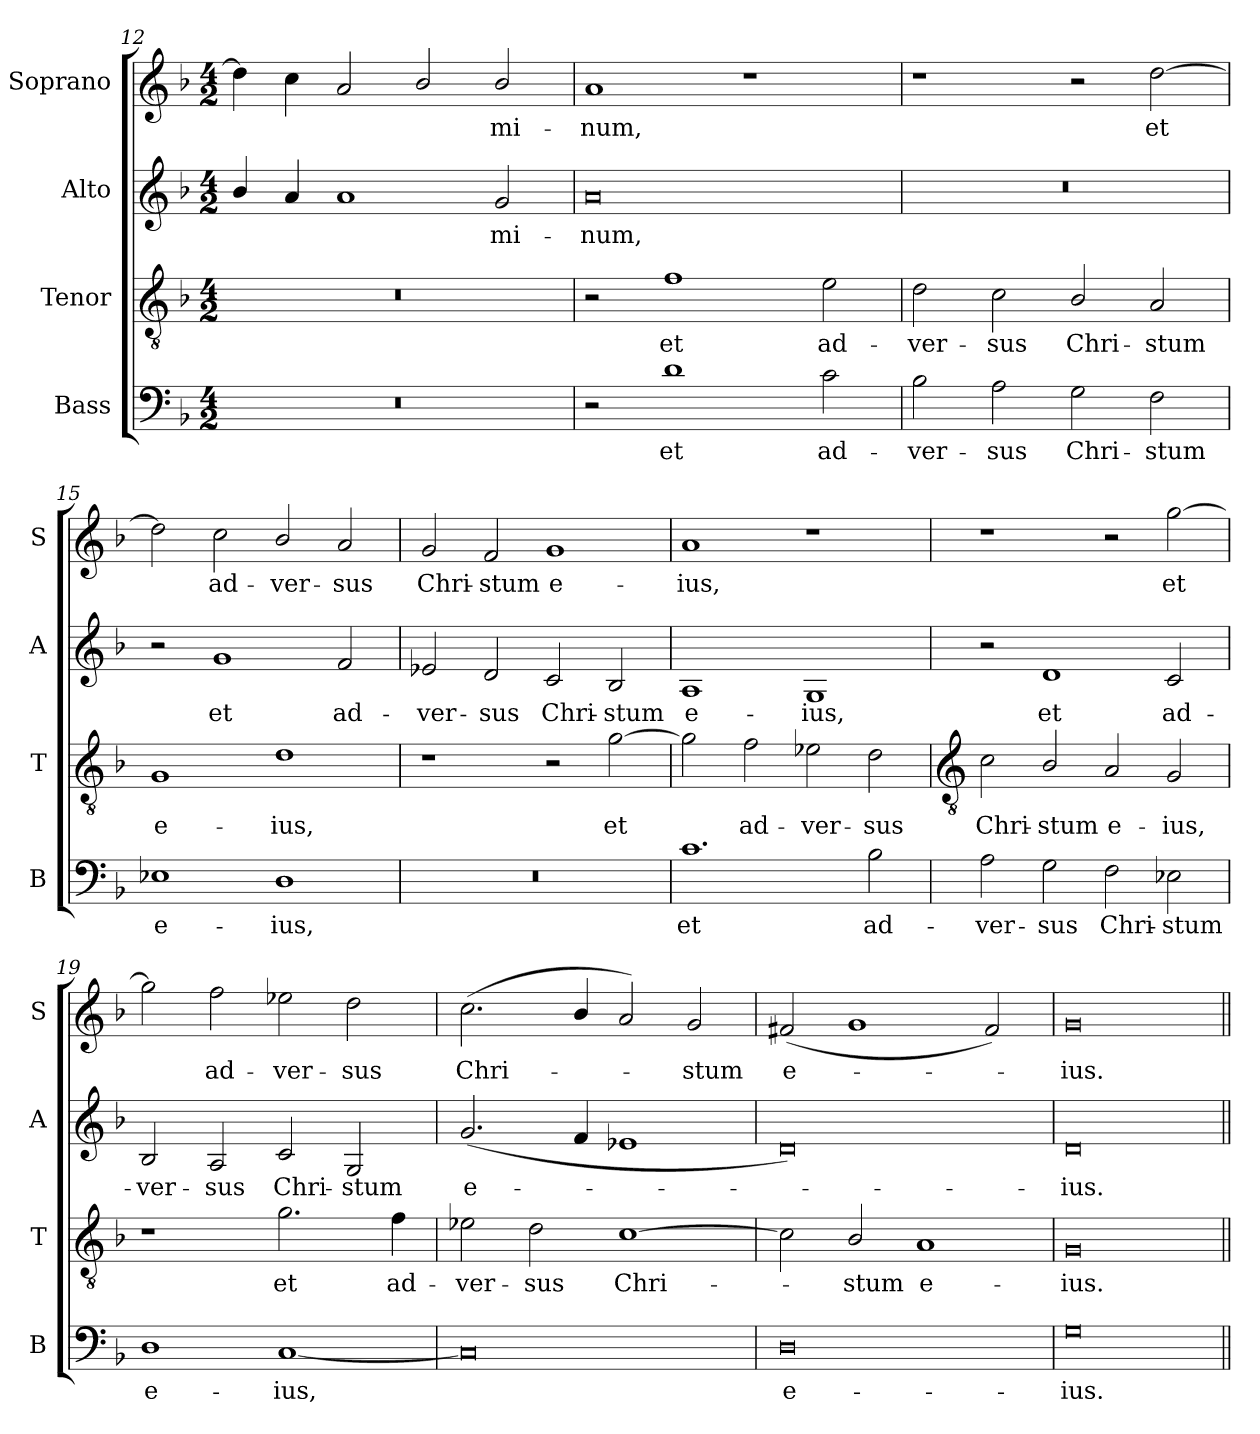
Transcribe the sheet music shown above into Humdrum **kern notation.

**kern	**text	**kern	**text	**kern	**text	**kern	**text
*part4	*part4	*part3	*part3	*part2	*part2	*part1	*part1
*staff4	*staff4	*staff3	*staff3	*staff2	*staff2	*staff1	*staff1
*I"Bass	*	*I"Tenor	*	*I"Alto	*	*I"Soprano	*
*I'B	*	*I'T	*	*I'A	*	*I'S	*
!!LO:LB:g=z
*clefF4	*	*clefGv2	*	*clefG2	*	*clefG2	*
*k[b-]	*	*k[b-]	*	*k[b-]	*	*k[b-]	*
*F:	*	*F:	*	*F:	*	*F:	*
*M4/2	*	*M4/2	*	*M4/2	*	*M4/2	*
=12	=12	=12	=12	=12	=12	=12	=12
0r	.	0r	.	4b-/	.	4dd]	.
.	.	.	.	4a	.	4cc	.
.	.	.	.	1a	.	2a/	.
.	.	.	.	.	.	2b-/	.
!	!	!	!	!	!LO:LY:b	!	!LO:LY:b
.	.	.	.	2g	mi-	2b-/	mi-
=13	=13	=13	=13	=13	=13	=13	=13
!	!	!	!	!	!LO:LY:b	!	!LO:LY:b
2r	.	2r	.	0a	-num,	1a	-num,
!	!LO:LY:b	!	!LO:LY:b	!	!	!	!
1d	et	1f	et	.	.	.	.
.	.	.	.	.	.	1r	.
!	!LO:LY:b	!	!LO:LY:b	!	!	!	!
2c	ad-	2e	ad-	.	.	.	.
=14	=14	=14	=14	=14	=14	=14	=14
!	!LO:LY:b	!	!LO:LY:b	!	!	!	!
2B-	-ver-	2d	-ver-	0r	.	1r	.
!	!LO:LY:b	!	!LO:LY:b	!	!	!	!
2A	-sus	2c	-sus	.	.	.	.
!	!LO:LY:b	!	!LO:LY:b	!	!	!	!
2G	Chri-	2B-/	Chri-	.	.	2r	.
!	!LO:LY:b	!	!LO:LY:b	!	!	!	!LO:LY:b
2F	-stum	2A	-stum	.	.	[2dd	et
=15	=15	=15	=15	=15	=15	=15	=15
!	!LO:LY:b	!	!LO:LY:b	!	!	!	!
1E-X	e-	1G	e-	2r	.	2dd]	.
!	!	!	!	!	!LO:LY:b	!	!LO:LY:b
.	.	.	.	1g	et	2cc	ad-
!	!LO:LY:b	!	!LO:LY:b	!	!	!	!LO:LY:b
1D	-ius,	1d	-ius,	.	.	2b-/	-ver-
!	!	!	!	!	!LO:LY:b	!	!LO:LY:b
.	.	.	.	2f	ad-	2a	-sus
=16	=16	=16	=16	=16	=16	=16	=16
!	!	!	!	!	!LO:LY:b	!	!LO:LY:b
0r	.	1r	.	2e-X	-ver-	2g	Chri-
!	!	!	!	!	!LO:LY:b	!	!LO:LY:b
.	.	.	.	2d	-sus	2f	-stum
!	!	!	!	!	!LO:LY:b	!	!LO:LY:b
.	.	2r	.	2c	Chri-	1g	e-
!	!	!	!LO:LY:b	!	!LO:LY:b	!	!
.	.	[2g	et	2B-	-stum	.	.
=17	=17	=17	=17	=17	=17	=17	=17
!	!LO:LY:b	!	!	!	!LO:LY:b	!	!LO:LY:b
1.c	et	2g]	.	1A	e-	1a	-ius,
!	!	!	!LO:LY:b	!	!	!	!
.	.	2f	ad-	.	.	.	.
!	!	!	!LO:LY:b	!	!LO:LY:b	!	!
.	.	2e-X	-ver-	1G	-ius,	1r	.
!	!LO:LY:b	!	!LO:LY:b	!	!	!	!
2B-	ad-	2d	-sus	.	.	.	.
!!LO:LB:g=z
=18	=18	=18	=18	=18	=18	=18	=18
*	*	*clefGv2	*	*	*	*	*
!	!LO:LY:b	!	!LO:LY:b	!	!	!	!
2A	-ver-	2c	Chri-	2r	.	1r	.
!	!LO:LY:b	!	!LO:LY:b	!	!LO:LY:b	!	!
2G	-sus	2B-/	-stum	1d	et	.	.
!	!LO:LY:b	!	!LO:LY:b	!	!	!	!
2F	Chri-	2A	e-	.	.	2r	.
!	!LO:LY:b	!	!LO:LY:b	!	!LO:LY:b	!	!LO:LY:b
2E-X	-stum	2G	-ius,	2c	ad-	[2gg	et
=19	=19	=19	=19	=19	=19	=19	=19
!	!LO:LY:b	!	!	!	!LO:LY:b	!	!
1D	e-	1r	.	2B-	-ver-	2gg]	.
!	!	!	!	!	!LO:LY:b	!	!LO:LY:b
.	.	.	.	2A	-sus	2ff	ad-
!	!LO:LY:b	!	!LO:LY:b	!	!LO:LY:b	!	!LO:LY:b
[1C	-ius,	2.g	et	2c	Chri-	2ee-X	-ver-
!	!	!	!	!	!LO:LY:b	!	!LO:LY:b
.	.	.	.	2G	-stum	2dd	-sus
!	!	!	!LO:LY:b	!	!	!	!
.	.	4f	ad-	.	.	.	.
=20	=20	=20	=20	=20	=20	=20	=20
!	!	!	!LO:LY:b	!	!LO:LY:b	!	!LO:LY:b
0C]	.	2e-X	-ver-	(<2.g	e-	(<2.cc	Chri-
!	!	!	!LO:LY:b	!	!	!	!
.	.	2d	-sus	.	.	.	.
.	.	.	.	4f	.	4b-/	.
!	!	!	!LO:LY:b	!	!	!	!
.	.	[1c	Chri-	1e-X	.	2a)	.
!	!	!	!	!	!	!	!LO:LY:b
.	.	.	.	.	.	2g	stum
=21	=21	=21	=21	=21	=21	=21	=21
!	!LO:LY:b	!	!	!	!	!	!LO:LY:b
0D	e-	2c]	.	0d)	.	(<2f#X	e-
!	!	!	!LO:LY:b	!	!	!	!
.	.	2B-/	stum	.	.	1g	.
!	!	!	!LO:LY:b	!	!	!	!
.	.	1A	e-	.	.	.	.
.	.	.	.	.	.	2f#)	.
=22	=22	=22	=22	=22	=22	=22	=22
!	!LO:LY:b	!	!LO:LY:b	!	!LO:LY:b	!	!LO:LY:b
0G	-ius.	0G	-ius.	0d	ius.	0g	ius.
=||	=||	=||	=||	=||	=||	=||	=||
*-	*-	*-	*-	*-	*-	*-	*-
